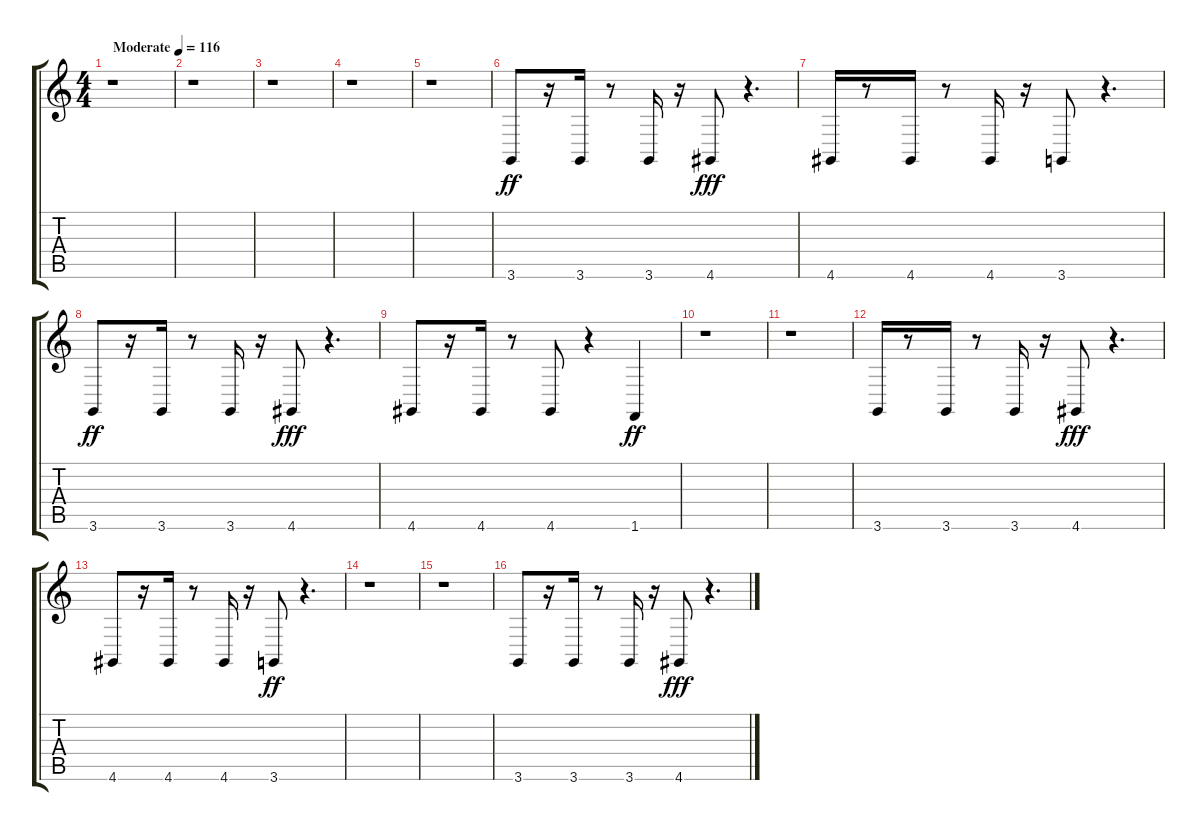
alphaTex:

\track "" {instrument synthbrass1}
\staff {score tabs}
\tuning (E4 B3 G3 D3 A2 E2) {hide}
\ts (4 4)
\tempo (116 "Moderate")
\clef g2
\ks c
r.1{dy ff instrument synthbrass1} |
r.1 |
r.1 |
r.1 |
r.1 |
3.6.8 r.16 3.6.16 r.8 3.6.16 r.16 4.6.8{dy fff} r.4{d} |
4.6.16 r.8 4.6.16 r.8 4.6.16 r.16 3.6.8 r.4{d} |
3.6.8{dy ff} r.16 3.6.16 r.8 3.6.16 r.16 4.6.8{dy fff} r.4{d} |
4.6.8 r.16 4.6.16 r.8 4.6.8 r.4 1.6.4{dy ff} |
r.1 |
r.1 |
3.6.16 r.8 3.6.16 r.8 3.6.16 r.16 4.6.8{dy fff} r.4{d} |
4.6.8 r.16 4.6.16 r.8 4.6.16 r.16 3.6.8{dy ff} r.4{d} |
r.1 |
r.1 |
3.6.8 r.16 3.6.16 r.8 3.6.16 r.16 4.6.8{dy fff} r.4{d}
